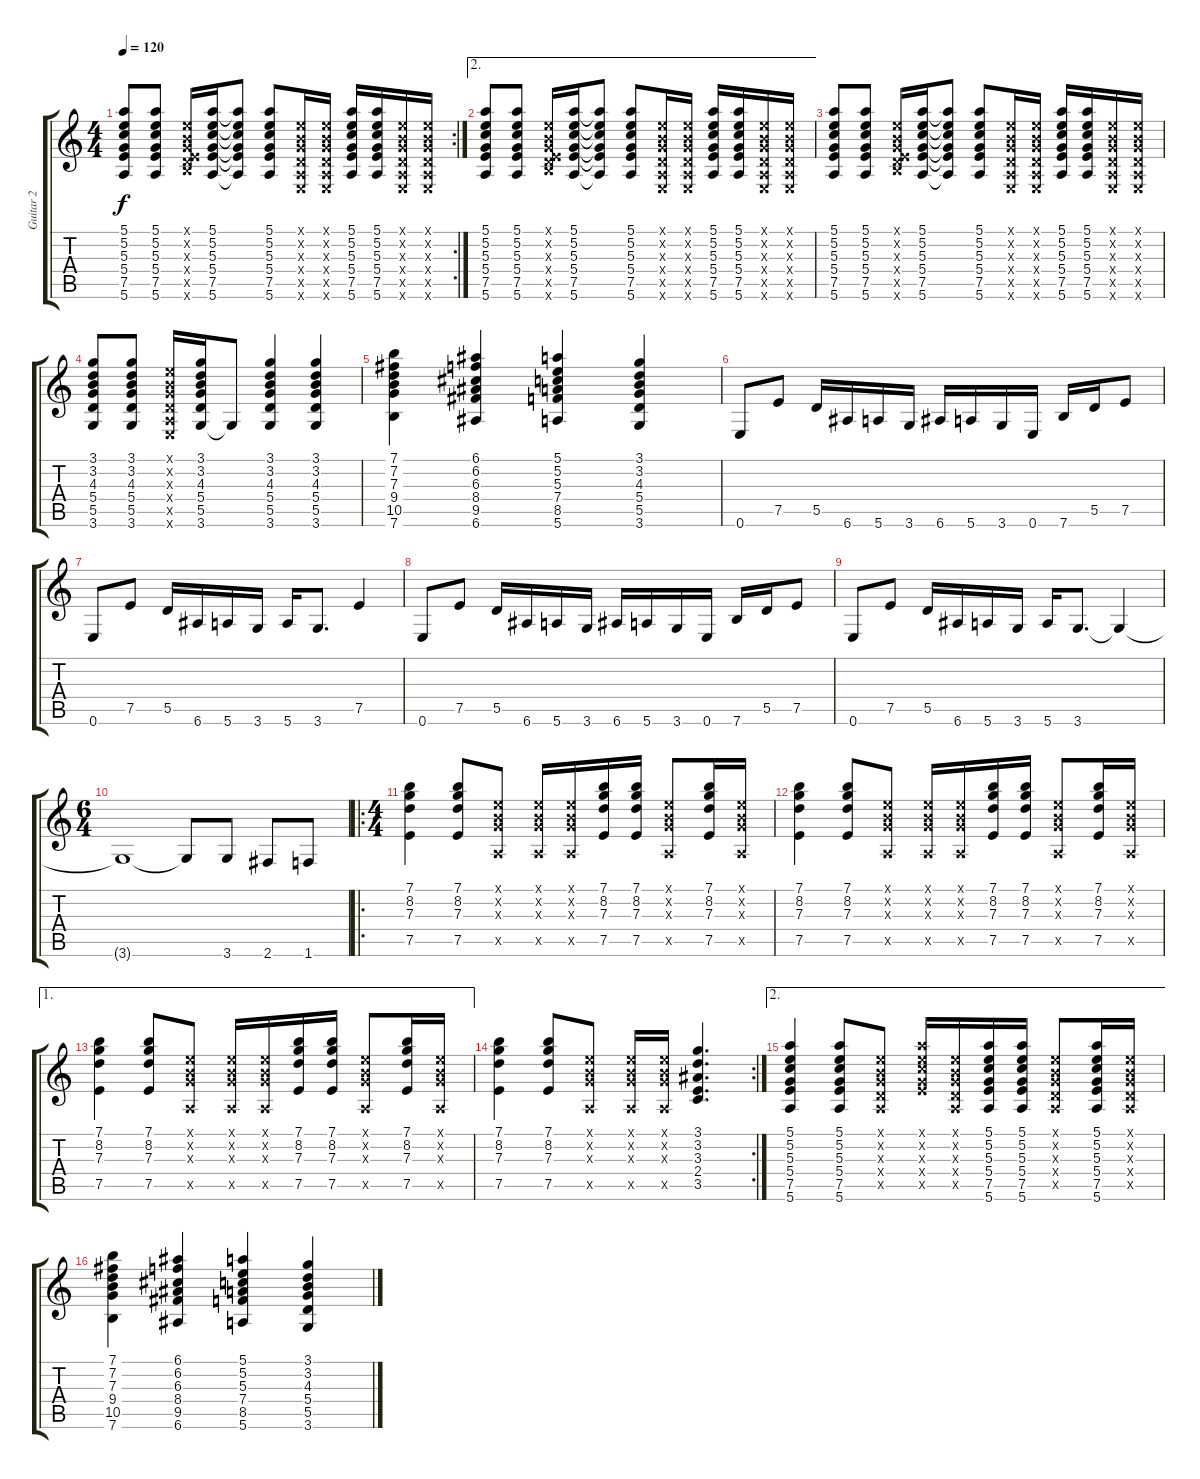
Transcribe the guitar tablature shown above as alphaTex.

\track ("Guitar 2" "Guitar 2") {instrument electricguitarclean}
\staff {score tabs}
\tuning (E4 B3 G3 D3 A2 E2) {hide}
\rc 2
\ts (4 4)
\tempo 120
\clef g2
\ks c
(5.1 5.2 5.3 5.4 7.5 5.6).8{dy f} (5.1 5.2 5.3 5.4 7.5 5.6).8 (0.1{x} 0.2{x} 0.3{x} 0.4{x} 7.5{x} 7.6{x}).16 (5.1 5.2 5.3 5.4 7.5 5.6).16 (5.1{t} 5.2{t} 5.3{t} 5.4{t} 7.5{t} 5.6{t}).8 (5.1 5.2 5.3 5.4 7.5 5.6).8 (0.1{x} 0.2{x} 0.3{x} 0.4{x} 0.5{x} 0.6{x}).16 (0.1{x} 0.2{x} 0.3{x} 0.4{x} 0.5{x} 0.6{x}).16 (5.1 5.2 5.3 5.4 7.5 5.6).16 (5.1 5.2 5.3 5.4 7.5 5.6).16 (0.1{x} 0.2{x} 0.3{x} 0.4{x} 0.5{x} 0.6{x}).16 (0.1{x} 0.2{x} 0.3{x} 0.4{x} 0.5{x} 0.6{x}).16 |
\ae 2
(5.1 5.2 5.3 5.4 7.5 5.6).8 (5.1 5.2 5.3 5.4 7.5 5.6).8 (0.1{x} 0.2{x} 0.3{x} 0.4{x} 7.5{x} 7.6{x}).16 (5.1 5.2 5.3 5.4 7.5 5.6).16 (5.1{t} 5.2{t} 5.3{t} 5.4{t} 7.5{t} 5.6{t}).8 (5.1 5.2 5.3 5.4 7.5 5.6).8 (0.1{x} 0.2{x} 0.3{x} 0.4{x} 0.5{x} 0.6{x}).16 (0.1{x} 0.2{x} 0.3{x} 0.4{x} 0.5{x} 0.6{x}).16 (5.1 5.2 5.3 5.4 7.5 5.6).16 (5.1 5.2 5.3 5.4 7.5 5.6).16 (0.1{x} 0.2{x} 0.3{x} 0.4{x} 0.5{x} 0.6{x}).16 (0.1{x} 0.2{x} 0.3{x} 0.4{x} 0.5{x} 0.6{x}).16 |
(5.1 5.2 5.3 5.4 7.5 5.6).8 (5.1 5.2 5.3 5.4 7.5 5.6).8 (0.1{x} 0.2{x} 0.3{x} 0.4{x} 7.5{x} 7.6{x}).16 (5.1 5.2 5.3 5.4 7.5 5.6).16 (5.1{t} 5.2{t} 5.3{t} 5.4{t} 7.5{t} 5.6{t}).8 (5.1 5.2 5.3 5.4 7.5 5.6).8 (0.1{x} 0.2{x} 0.3{x} 0.4{x} 0.5{x} 0.6{x}).16 (0.1{x} 0.2{x} 0.3{x} 0.4{x} 0.5{x} 0.6{x}).16 (5.1 5.2 5.3 5.4 7.5 5.6).16 (5.1 5.2 5.3 5.4 7.5 5.6).16 (0.1{x} 0.2{x} 0.3{x} 0.4{x} 0.5{x} 0.6{x}).16 (0.1{x} 0.2{x} 0.3{x} 0.4{x} 0.5{x} 0.6{x}).16 |
(3.1 3.2 4.3 5.4 5.5 3.6).8 (3.1 3.2 4.3 5.4 5.5 3.6).8 (0.1{x} 0.2{x} 0.3{x} 0.4{x} 0.5{x} 0.6{x}).16 (3.1 3.2 4.3 5.4 5.5 3.6).16 3.6{t}.8 (3.1 3.2 4.3 5.4 5.5 3.6).4 (3.1 3.2 4.3 5.4 5.5 3.6).4 |
(7.1 7.2 7.3 9.4 10.5 7.6).4 (6.1 6.2 6.3 8.4 9.5 6.6).4 (5.1 5.2 5.3 7.4 8.5 5.6).4 (3.1 3.2 4.3 5.4 5.5 3.6).4 |
0.6.8 7.5.8 5.5.16 6.6.16 5.6.16 3.6.16 6.6.16 5.6.16 3.6.16 0.6.16 7.6.16 5.5.16 7.5.8 |
0.6.8 7.5.8 5.5.16 6.6.16 5.6.16 3.6.16 5.6.16 3.6.8{d} 7.5.4 |
0.6.8 7.5.8 5.5.16 6.6.16 5.6.16 3.6.16 6.6.16 5.6.16 3.6.16 0.6.16 7.6.16 5.5.16 7.5.8 |
0.6.8 7.5.8 5.5.16 6.6.16 5.6.16 3.6.16 5.6.16 3.6.8{d} 3.6{t}.4 |
\ts (6 4)
3.6{t}.1 3.6{t}.8 3.6.8 2.6.8 1.6.8 |
\ro
\ts (4 4)
(7.1 8.2 7.3 7.5).4 (7.1 8.2 7.3 7.5).8 (0.1{x} 0.2{x} 0.3{x} 0.5{x}).8 (0.1{x} 0.2{x} 0.3{x} 0.5{x}).16 (0.1{x} 0.2{x} 0.3{x} 0.5{x}).16 (7.1 8.2 7.3 7.5).16 (7.1 8.2 7.3 7.5).16 (0.1{x} 0.2{x} 0.3{x} 0.5{x}).8 (7.1 8.2 7.3 7.5).16 (0.1{x} 0.2{x} 0.3{x} 0.5{x}).16 |
(7.1 8.2 7.3 7.5).4 (7.1 8.2 7.3 7.5).8 (0.1{x} 0.2{x} 0.3{x} 0.5{x}).8 (0.1{x} 0.2{x} 0.3{x} 0.5{x}).16 (0.1{x} 0.2{x} 0.3{x} 0.5{x}).16 (7.1 8.2 7.3 7.5).16 (7.1 8.2 7.3 7.5).16 (0.1{x} 0.2{x} 0.3{x} 0.5{x}).8 (7.1 8.2 7.3 7.5).16 (0.1{x} 0.2{x} 0.3{x} 0.5{x}).16 |
\ae 1
(7.1 8.2 7.3 7.5).4 (7.1 8.2 7.3 7.5).8 (0.1{x} 0.2{x} 0.3{x} 0.5{x}).8 (0.1{x} 0.2{x} 0.3{x} 0.5{x}).16 (0.1{x} 0.2{x} 0.3{x} 0.5{x}).16 (7.1 8.2 7.3 7.5).16 (7.1 8.2 7.3 7.5).16 (0.1{x} 0.2{x} 0.3{x} 0.5{x}).8 (7.1 8.2 7.3 7.5).16 (0.1{x} 0.2{x} 0.3{x} 0.5{x}).16 |
\rc 2
(7.1 8.2 7.3 7.5).4 (7.1 8.2 7.3 7.5).8 (0.1{x} 0.2{x} 0.3{x} 0.5{x}).8 (0.1{x} 0.2{x} 0.3{x} 0.5{x}).16 (0.1{x} 0.2{x} 0.3{x} 0.5{x}).16 (3.1 3.2 3.3 2.4 3.5).4{d} |
\ae 2
(5.1 5.2 5.3 5.4 7.5 5.6).4 (5.1 5.2 5.3 5.4 7.5 5.6).8 (0.1{x} 0.2{x} 0.3{x} 0.4{x} 0.5{x}).8 (5.1{x} 5.2{x} 5.3{x} 5.4{x} 7.5{x}).16 (0.1{x} 0.2{x} 0.3{x} 0.4{x} 0.5{x}).16 (5.1 5.2 5.3 5.4 7.5 5.6).16 (5.1 5.2 5.3 5.4 7.5 5.6).16 (0.1{x} 0.2{x} 0.3{x} 0.4{x} 0.5{x}).8 (5.1 5.2 5.3 5.4 7.5 5.6).16 (0.1{x} 0.2{x} 0.3{x} 0.4{x} 0.5{x}).16 |
(7.1 7.2 7.3 9.4 10.5 7.6).4 (6.1 6.2 6.3 8.4 9.5 6.6).4 (5.1 5.2 5.3 7.4 8.5 5.6).4 (3.1 3.2 4.3 5.4 5.5 3.6).4
